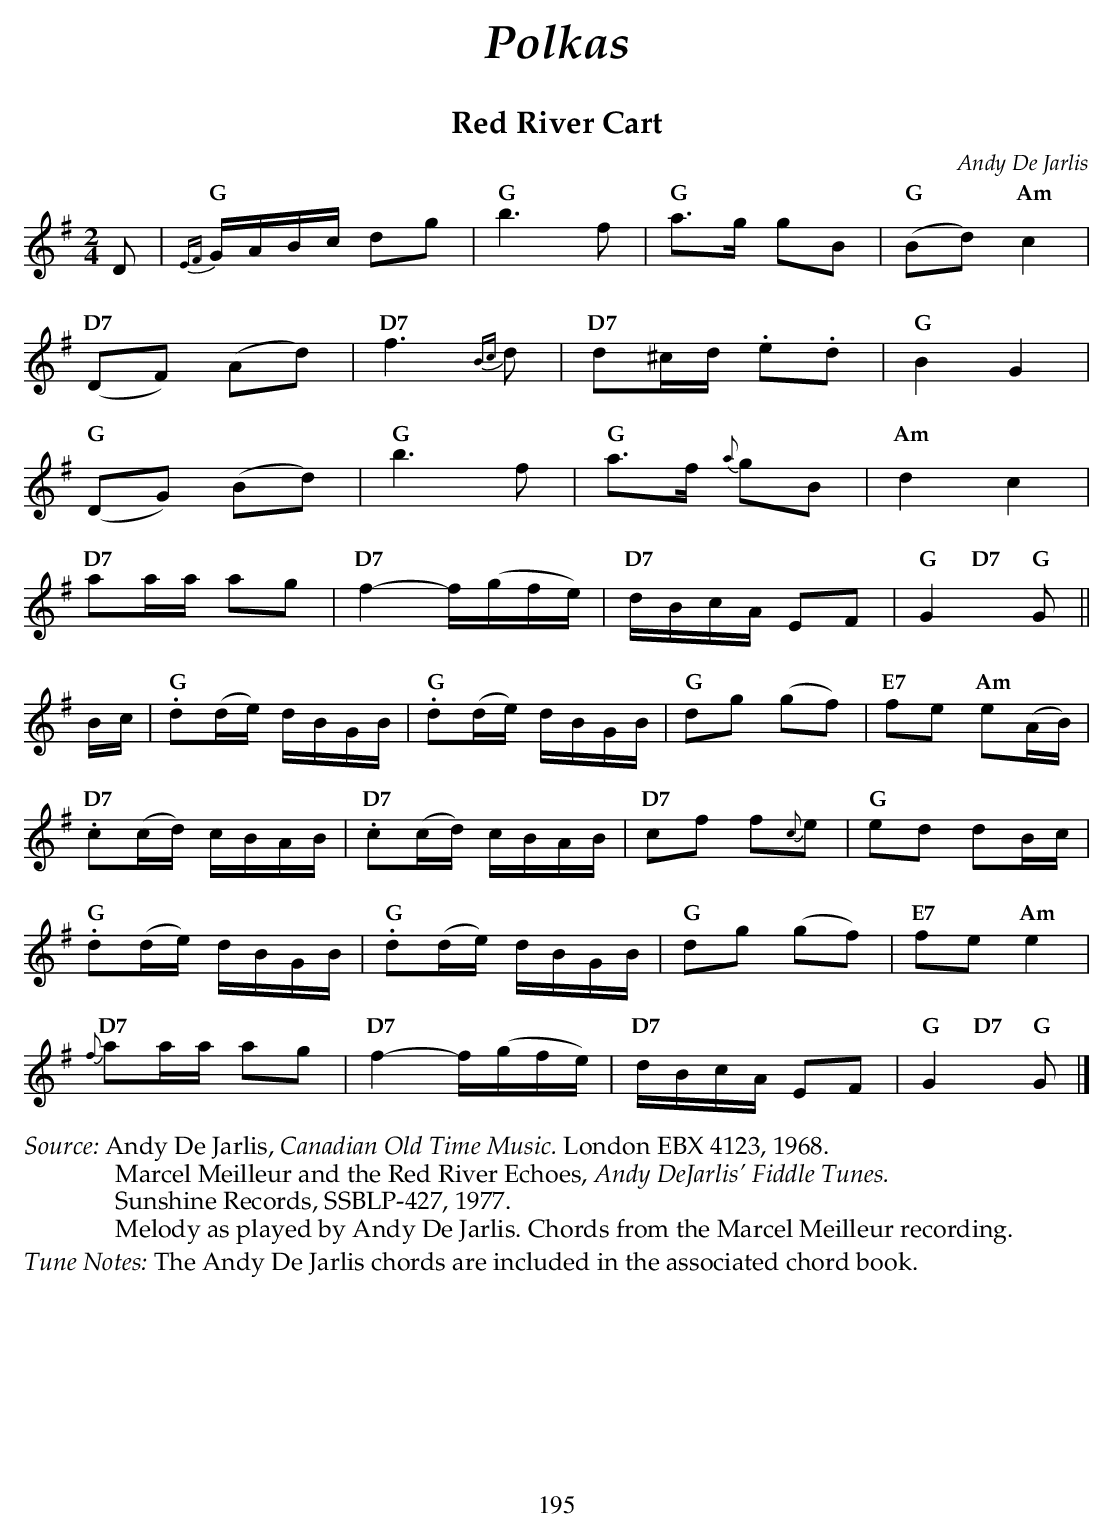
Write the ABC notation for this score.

X:1
T:Red River Cart
C:Andy De Jarlis
M:2/4
L:1/16
K:G
D2 |\
"G" {EF}GABc d2g2  | "G" b4>f4      | "G" a2>g2 g2B2    | "G" (B2d2) "Am" c4 |
"D7" (D2F2) (A2d2) | "D7" f4>{Bc}d4 | "D7" d2^cd .e2.d2 | "G" B4 G4 |
"G" (D2G2) (B2d2)  | "G" b4>f4      | "G" a2>f2 {a}g2B2 | "Am" d4 c4 |
"D7" a2aa a2g2     | "D7" f4-f(gfe) | "D7" dBcA E2F2    | (& G4 G2 & "G" x2 "D7" x2 "G" x2 &) ||
Bc |\
"G" .d2(de) dBGB   | "G" .d2(de) dBGB  | "G" d2g2 (g2f2)   | "E7" f2e2 "Am" e2(AB) |
"D7" .c2(cd) cBAB  | "D7" .c2(cd) cBAB | "D7" c2f2 f2{c}e2 | "G" e2d2 d2Bc |
"G" .d2(de) dBGB   | "G" .d2(de) dBGB  | "G" d2g2 (g2f2)   | "E7" f2e2 "Am" e4 |
"D7" {f}a2aa a2g2  | "D7" f4-f(gfe)    | "D7" dBcA E2F2    | (& G4 G2 & "G" x2 "D7" x2 "G" x2 &) |]
